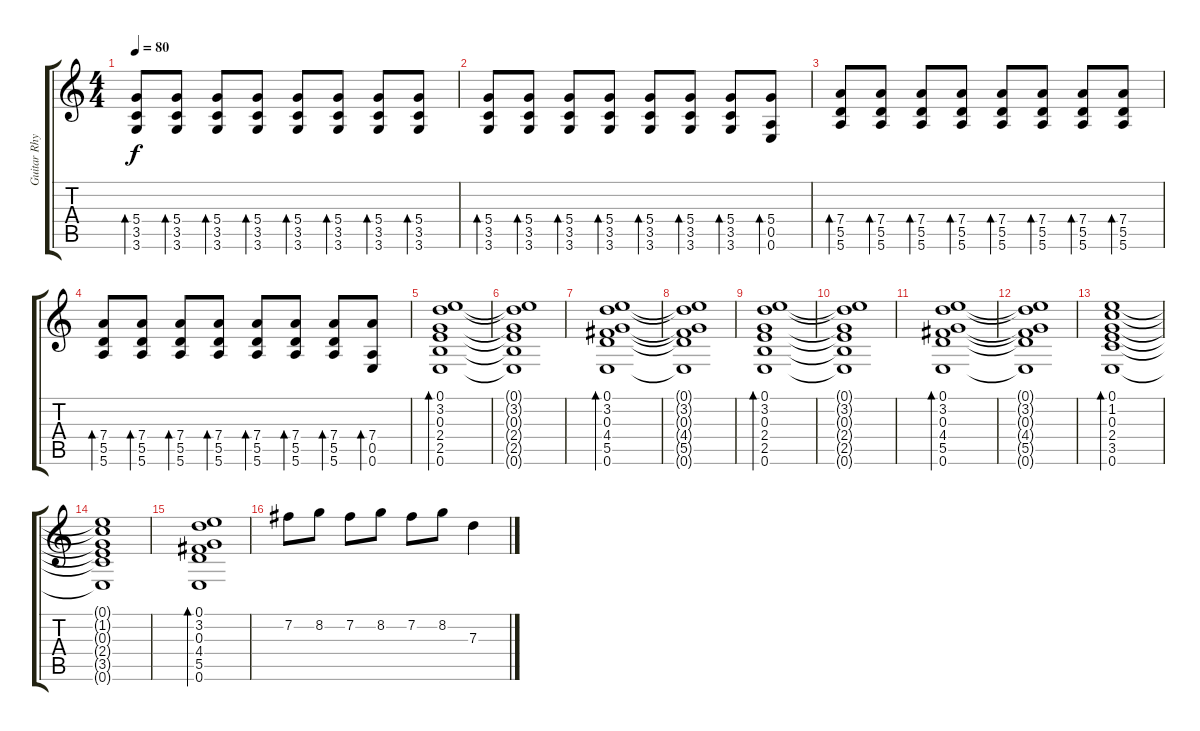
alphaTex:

\track ("Guitar Rhythm" "Guitar Rhy") {instrument overdrivenguitar}
\staff {score tabs}
\tuning (E4 B3 G3 D3 A2 E2) {hide}
\ts (4 4)
\tempo 80
\clef g2
\ks c
(5.4 3.5 3.6).8{bd 30 dy f} (5.4 3.5 3.6).8{bd 30} (5.4 3.5 3.6).8{bd 30} (5.4 3.5 3.6).8{bd 30} (5.4 3.5 3.6).8{bd 30} (5.4 3.5 3.6).8{bd 30} (5.4 3.5 3.6).8{bd 30} (5.4 3.5 3.6).8{bd 30} |
(5.4 3.5 3.6).8{bd 30} (5.4 3.5 3.6).8{bd 30} (5.4 3.5 3.6).8{bd 30} (5.4 3.5 3.6).8{bd 30} (5.4 3.5 3.6).8{bd 30} (5.4 3.5 3.6).8{bd 30} (5.4 3.5 3.6).8{bd 30} (5.4 0.5 0.6).8{bd 30} |
(7.4 5.5 5.6).8{bd 30} (7.4 5.5 5.6).8{bd 30} (7.4 5.5 5.6).8{bd 30} (7.4 5.5 5.6).8{bd 30} (7.4 5.5 5.6).8{bd 30} (7.4 5.5 5.6).8{bd 30} (7.4 5.5 5.6).8{bd 30} (7.4 5.5 5.6).8{bd 30} |
(7.4 5.5 5.6).8{bd 30} (7.4 5.5 5.6).8{bd 30} (7.4 5.5 5.6).8{bd 30} (7.4 5.5 5.6).8{bd 30} (7.4 5.5 5.6).8{bd 30} (7.4 5.5 5.6).8{bd 30} (7.4 5.5 5.6).8{bd 30} (7.4 0.5 0.6).8{bd 30} |
(0.1 3.2 0.3 2.4 2.5 0.6).1{bd 240 instrument electricguitarclean} |
(0.1{t} 3.2{t} 0.3{t} 2.4{t} 2.5{t} 0.6{t}).1 |
(0.1 3.2 0.3 4.4 5.5 0.6).1{bd 240} |
(0.1{t} 3.2{t} 0.3{t} 4.4{t} 5.5{t} 0.6{t}).1 |
(0.1 3.2 0.3 2.4 2.5 0.6).1{bd 240} |
(0.1{t} 3.2{t} 0.3{t} 2.4{t} 2.5{t} 0.6{t}).1 |
(0.1 3.2 0.3 4.4 5.5 0.6).1{bd 240} |
(0.1{t} 3.2{t} 0.3{t} 4.4{t} 5.5{t} 0.6{t}).1 |
(0.1 1.2 0.3 2.4 3.5 0.6).1{bd 240} |
(0.1{t} 1.2{t} 0.3{t} 2.4{t} 3.5{t} 0.6{t}).1 |
(0.1 3.2 0.3 4.4 5.5 0.6).1{bd 240} |
7.2.8{instrument overdrivenguitar} 8.2.8 7.2.8 8.2.8 7.2.8 8.2.8 7.3.4
